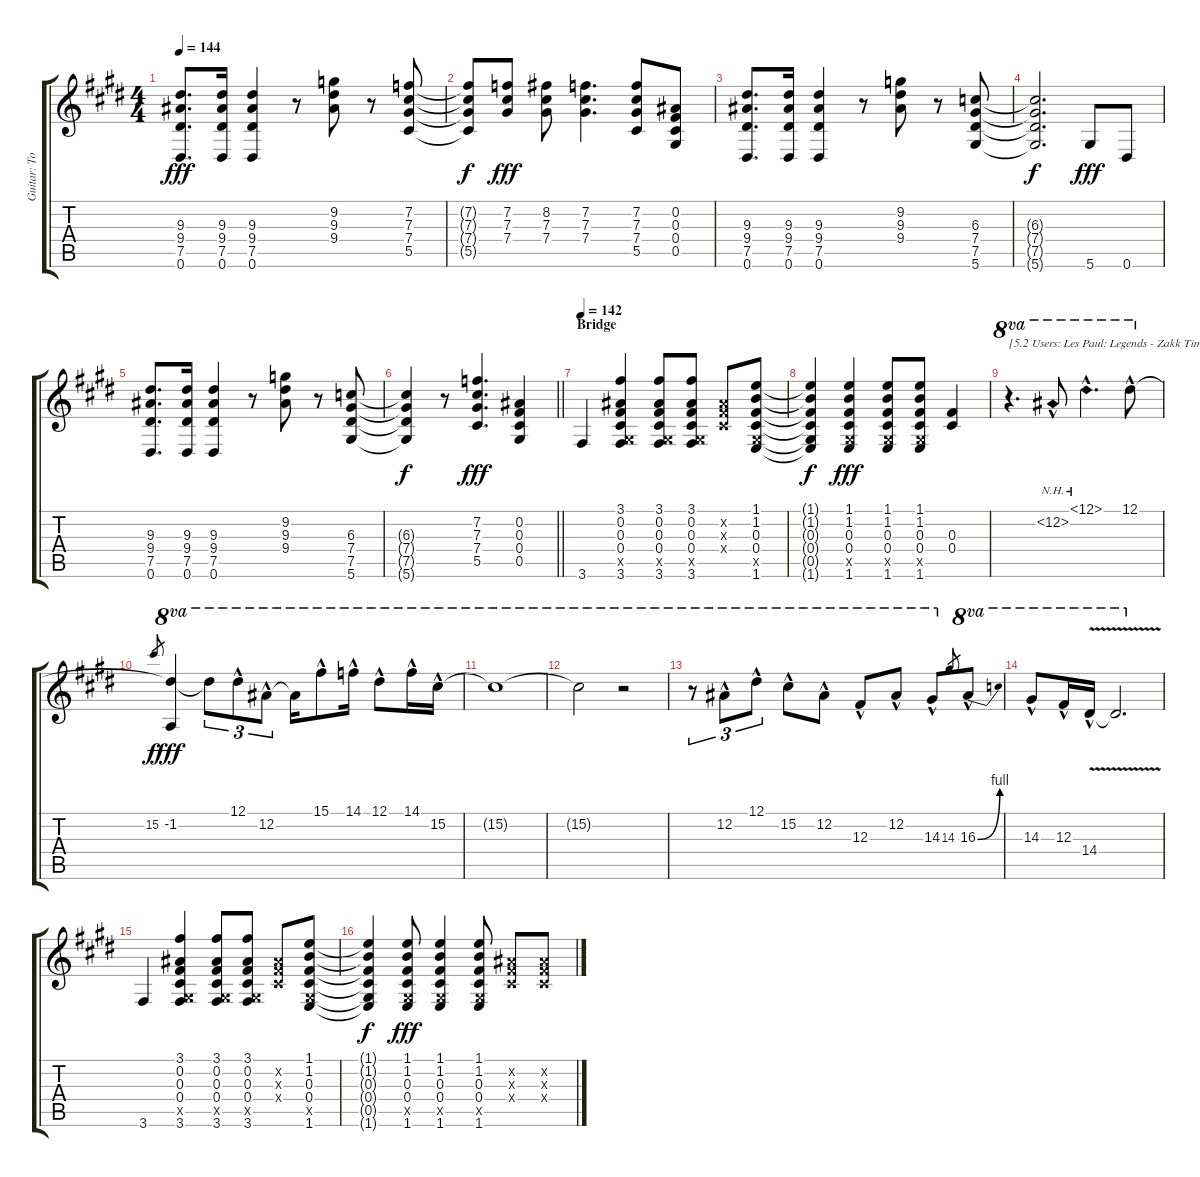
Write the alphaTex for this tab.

\track ("Guitar: Tony" "Guitar: To") {instrument distortionguitar}
\staff {score tabs}
\tuning (Eb4 Bb3 Gb3 Db3 Ab2 Eb2) {hide}
\ts (4 4)
\tempo 144
\clef g2
\ks e
(9.3 9.4 7.5 0.6).8{d dy fff} (9.3 9.4 7.5 0.6).16 (9.3 9.4 7.5 0.6).4 r.8 (9.2 9.3 9.4).8 r.8 (7.2 7.3 7.4 5.5).8 |
(7.2{t} 7.3{t} 7.4{t} 5.5{t}).8{dy f} (7.2 7.3 7.4).8{dy fff} (8.2 7.3 7.4).8 (7.2 7.3 7.4).4{d} (7.2 7.3 7.4 5.5).8 (0.2 0.3 0.4 0.5).8 |
(9.3 9.4 7.5 0.6).8{d} (9.3 9.4 7.5 0.6).16 (9.3 9.4 7.5 0.6).4 r.8 (9.2 9.3 9.4).8 r.8 (6.3 7.4 7.5 5.6).8 |
(6.3{t} 7.4{t} 7.5{t} 5.6{t}).2{d dy f} 5.6.8{dy fff} 0.6.8 |
(9.3 9.4 7.5 0.6).8{d} (9.3 9.4 7.5 0.6).16 (9.3 9.4 7.5 0.6).4 r.8 (9.2 9.3 9.4).8 r.8 (6.3 7.4 7.5 5.6).8 |
\barLineRight lightlight
(6.3{t} 7.4{t} 7.5{t} 5.6{t}).4{dy f} r.8 (7.2 7.3 7.4 5.5).4{d dy fff} (0.2 0.3 0.4 0.5).4 |
\section ("" "Bridge")
\tempo 142
3.6.4 (3.1 0.2 0.3 0.4 0.5{x} 3.6).4 (3.1 0.2 0.3 0.4 0.5{x} 3.6).8 (3.1 0.2 0.3 0.4 0.5{x} 3.6).8 (0.2{x} 0.3{x} 0.4{x}).8 (1.1 1.2 0.3 0.4 0.5{x} 1.6).8 |
(1.1{t} 1.2{t} 0.3{t} 0.4{t} 0.5{t} 1.6{t}).4{dy f} (1.1 1.2 0.3 0.4 0.5{x} 1.6).4{dy fff} (1.1 1.2 0.3 0.4 0.5{x} 1.6).8 (1.1 1.2 0.3 0.4 0.5{x} 1.6).8 (0.3 0.4).4 |
r.4{d ot 8va txt "[5.2 Users: Les Paul: Legends - Zakk Time: Lead]" volume 16 instrument distortionguitar} 12.2{nh hac}.8{ot 8va} 12.1{nh hac}.4{d ot 8va} 12.1{hac}.8{ot 8va} |
15.2.8{gr dy f} (12.1{t} -1.2).4{ot 8va dy fff} 12.1{t}.8{tu (3 2) ot 8va} 12.1{hac}.8{tu (3 2) ot 8va} 12.2{hac}.8{tu (3 2) ot 8va} 12.2{t}.16{ot 8va} 15.1{hac}.8{ot 8va} 14.1{hac}.16{ot 8va} 12.1{hac}.8{ot 8va} 14.1{hac}.16{ot 8va} 15.2{hac}.16{ot 8va} |
15.2{t}.1{ot 8va} |
15.2{t}.2{ot 8va} r.2{ot 8va} |
r.8{tu (3 2) ot 8va} 12.2{hac}.8{tu (3 2) ot 8va} 12.1{hac}.8{tu (3 2) ot 8va} 15.2{hac}.8{ot 8va} 12.2{hac}.8{ot 8va} 12.3{hac}.8{ot 8va} 12.2{hac}.8{ot 8va} 14.3{hac}.8{ot 8va} 14.3.8{gr} 16.3{be (bend 0 0 60 4) hac}.8{ot 8va} |
14.3{hac}.8{ot 8va} 12.3{hac}.16{ot 8va} 14.4{v hac}.16{ot 8va} 14.4{t}.2{d ot 8va} |
3.6.4 (3.1 0.2 0.3 0.4 0.5{x} 3.6).4 (3.1 0.2 0.3 0.4 0.5{x} 3.6).8 (3.1 0.2 0.3 0.4 0.5{x} 3.6).8 (0.2{x} 0.3{x} 0.4{x}).8 (1.1 1.2 0.3 0.4 0.5{x} 1.6).8 |
(1.1{t} 1.2{t} 0.3{t} 0.4{t} 0.5{t} 1.6{t}).4{dy f} (1.1 1.2 0.3 0.4 0.5{x} 1.6).8{dy fff} (1.1 1.2 0.3 0.4 0.5{x} 1.6).4 (1.1 1.2 0.3 0.4 0.5{x} 1.6).8 (0.2{x} 0.3{x} 0.4{x}).8 (0.2{x} 0.3{x} 0.4{x}).8
